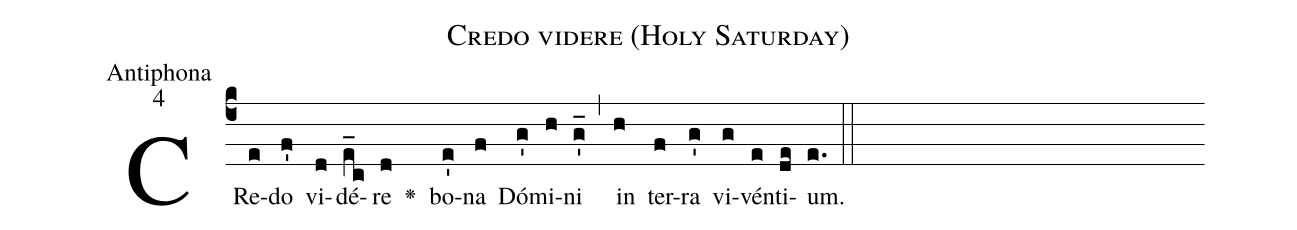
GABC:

name:Credo videre (Holy Saturday);
office-part:Antiphona;
mode:4;
%%
(c4) CR{e}(e)do(f') vi(d)dé(e_c)re(d) <v>\greheightstar</v>() bo(e')na(f) Dó(g')mi(h)ni(g'_) (,) in(h) ter(f)ra(g') vi(g)vén(e)ti(de)um.(e.) (::)
